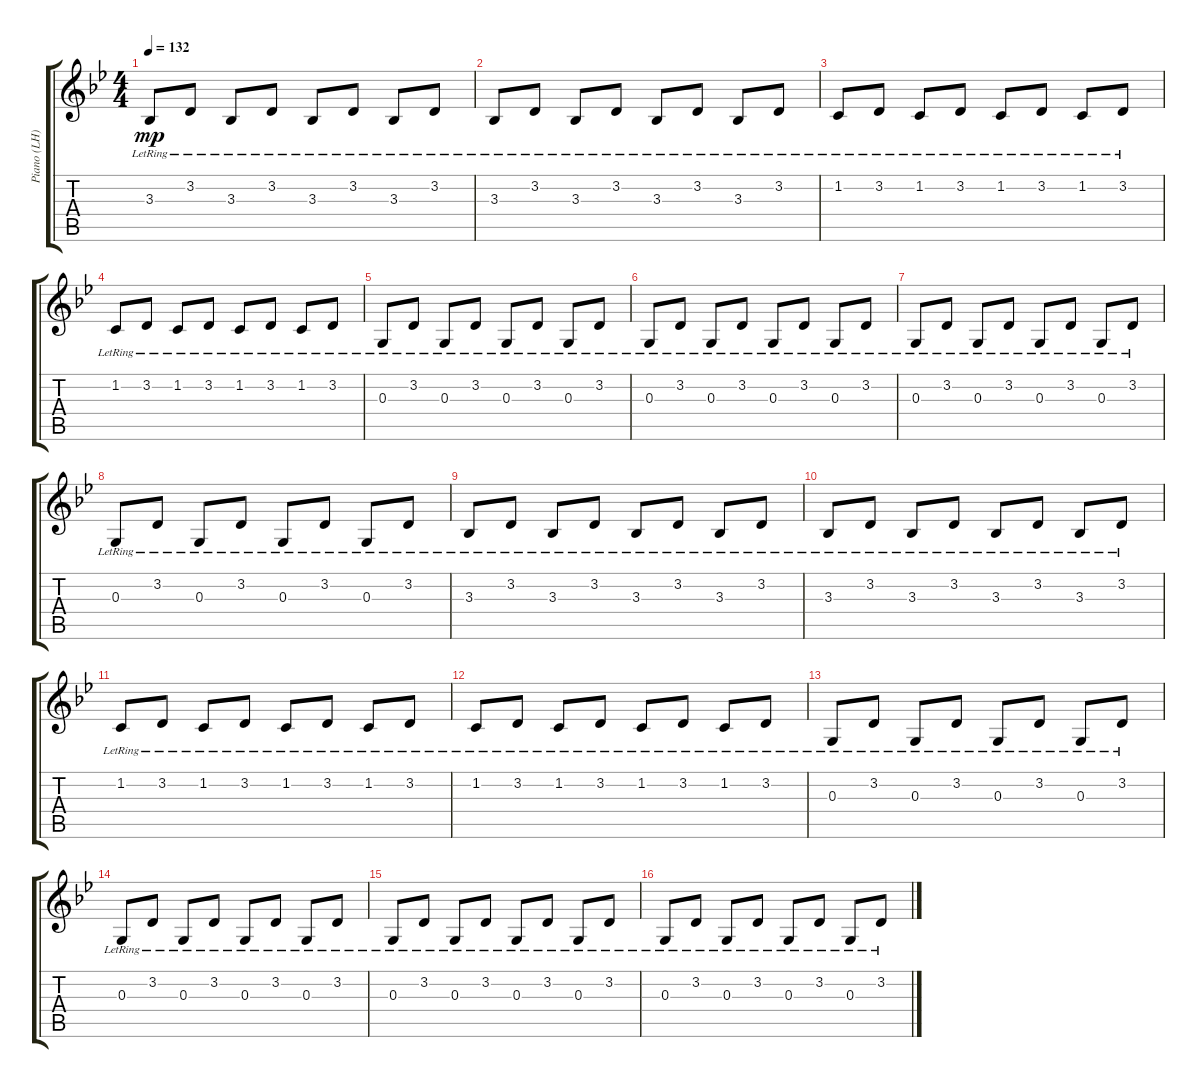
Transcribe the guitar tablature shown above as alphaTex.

\track ("Piano (LH)" "Piano (LH)") {instrument brightacousticpiano}
\staff {score tabs}
\tuning (E4 B3 G3 D3 A2 E2) {hide}
\ts (4 4)
\tempo 132
\clef g2
\ks bb
3.3{lr}.8{dy mp} 3.2{lr}.8 3.3{lr}.8 3.2{lr}.8 3.3{lr}.8 3.2{lr}.8 3.3{lr}.8 3.2{lr}.8 |
3.3{lr}.8 3.2{lr}.8 3.3{lr}.8 3.2{lr}.8 3.3{lr}.8 3.2{lr}.8 3.3{lr}.8 3.2{lr}.8 |
1.2{lr}.8 3.2{lr}.8 1.2{lr}.8 3.2{lr}.8 1.2{lr}.8 3.2{lr}.8 1.2{lr}.8 3.2{lr}.8 |
1.2{lr}.8 3.2{lr}.8 1.2{lr}.8 3.2{lr}.8 1.2{lr}.8 3.2{lr}.8 1.2{lr}.8 3.2{lr}.8 |
0.3{lr}.8 3.2{lr}.8 0.3{lr}.8 3.2{lr}.8 0.3{lr}.8 3.2{lr}.8 0.3{lr}.8 3.2{lr}.8 |
0.3{lr}.8 3.2{lr}.8 0.3{lr}.8 3.2{lr}.8 0.3{lr}.8 3.2{lr}.8 0.3{lr}.8 3.2{lr}.8 |
0.3{lr}.8 3.2{lr}.8 0.3{lr}.8 3.2{lr}.8 0.3{lr}.8 3.2{lr}.8 0.3{lr}.8 3.2{lr}.8 |
0.3{lr}.8 3.2{lr}.8 0.3{lr}.8 3.2{lr}.8 0.3{lr}.8 3.2{lr}.8 0.3{lr}.8 3.2{lr}.8 |
3.3{lr}.8 3.2{lr}.8 3.3{lr}.8 3.2{lr}.8 3.3{lr}.8 3.2{lr}.8 3.3{lr}.8 3.2{lr}.8 |
3.3{lr}.8 3.2{lr}.8 3.3{lr}.8 3.2{lr}.8 3.3{lr}.8 3.2{lr}.8 3.3{lr}.8 3.2{lr}.8 |
1.2{lr}.8 3.2{lr}.8 1.2{lr}.8 3.2{lr}.8 1.2{lr}.8 3.2{lr}.8 1.2{lr}.8 3.2{lr}.8 |
1.2{lr}.8 3.2{lr}.8 1.2{lr}.8 3.2{lr}.8 1.2{lr}.8 3.2{lr}.8 1.2{lr}.8 3.2{lr}.8 |
0.3{lr}.8 3.2{lr}.8 0.3{lr}.8 3.2{lr}.8 0.3{lr}.8 3.2{lr}.8 0.3{lr}.8 3.2{lr}.8 |
0.3{lr}.8 3.2{lr}.8 0.3{lr}.8 3.2{lr}.8 0.3{lr}.8 3.2{lr}.8 0.3{lr}.8 3.2{lr}.8 |
0.3{lr}.8 3.2{lr}.8 0.3{lr}.8 3.2{lr}.8 0.3{lr}.8 3.2{lr}.8 0.3{lr}.8 3.2{lr}.8 |
0.3{lr}.8 3.2{lr}.8 0.3{lr}.8 3.2{lr}.8 0.3{lr}.8 3.2{lr}.8 0.3{lr}.8 3.2{lr}.8
